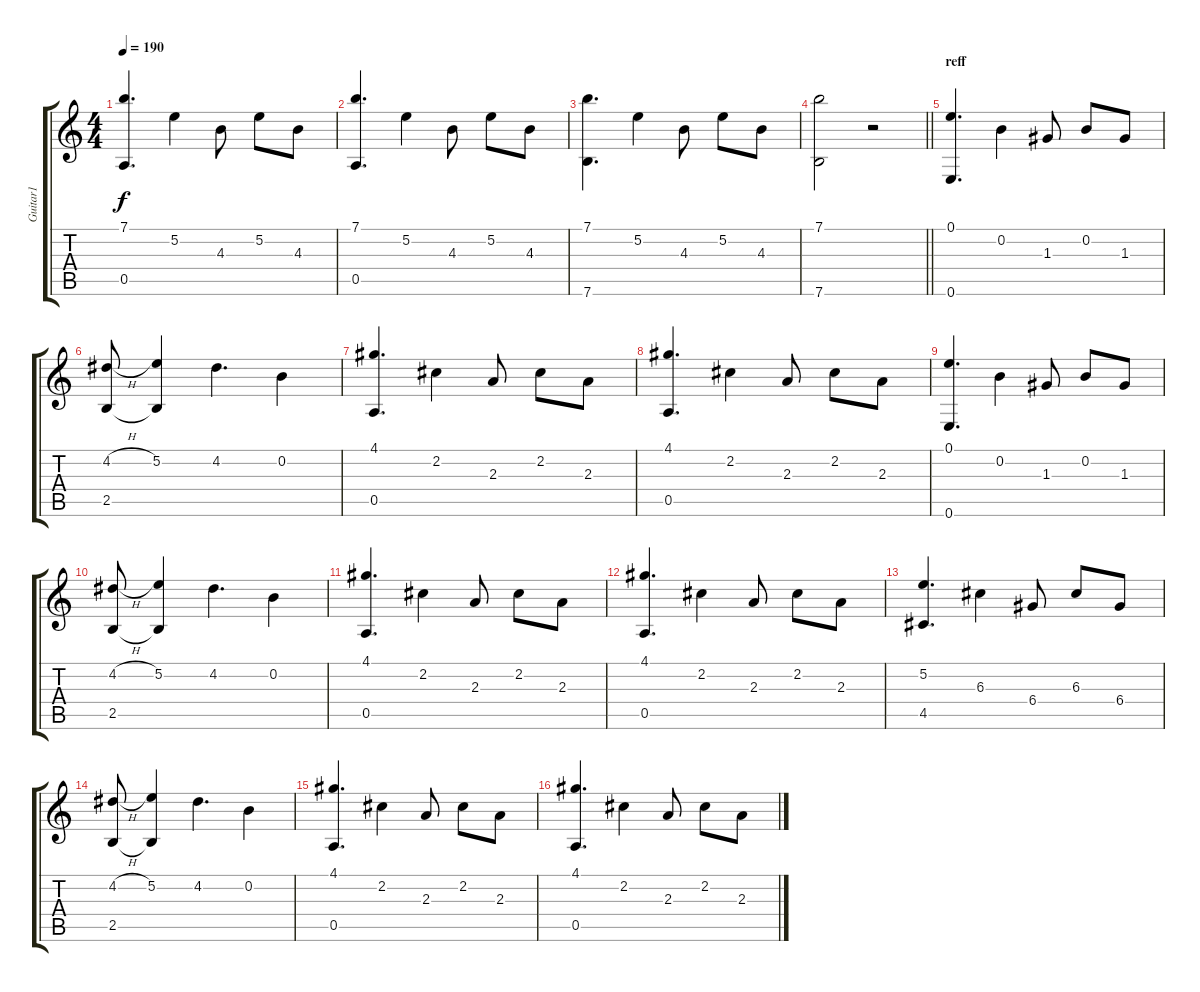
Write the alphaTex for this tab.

\track ("Guitar1" "Guitar1") {instrument acousticguitarsteel}
\staff {score tabs}
\tuning (E4 B3 G3 D3 A2 E2) {hide}
\ts (4 4)
\tempo 190
\clef g2
\ks c
(7.1 0.5).4{d dy f} 5.2.4 4.3.8 5.2.8 4.3.8 |
(7.1 0.5).4{d} 5.2.4 4.3.8 5.2.8 4.3.8 |
(7.1 7.6).4{d} 5.2.4 4.3.8 5.2.8 4.3.8 |
\barLineRight lightlight
(7.1 7.6).2 r.2 |
\section ("" "reff")
(0.1 0.6).4{d} 0.2.4 1.3.8 0.2.8 1.3.8 |
(4.2{h} 2.5).8 (5.2 2.5{t}).4 4.2.4{d} 0.2.4 |
(4.1 0.5).4{d} 2.2.4 2.3.8 2.2.8 2.3.8 |
(4.1 0.5).4{d} 2.2.4 2.3.8 2.2.8 2.3.8 |
(0.1 0.6).4{d} 0.2.4 1.3.8 0.2.8 1.3.8 |
(4.2{h} 2.5).8 (5.2 2.5{t}).4 4.2.4{d} 0.2.4 |
(4.1 0.5).4{d} 2.2.4 2.3.8 2.2.8 2.3.8 |
(4.1 0.5).4{d} 2.2.4 2.3.8 2.2.8 2.3.8 |
(5.2 4.5).4{d} 6.3.4 6.4.8 6.3.8 6.4.8 |
(4.2{h} 2.5).8 (5.2 2.5{t}).4 4.2.4{d} 0.2.4 |
(4.1 0.5).4{d} 2.2.4 2.3.8 2.2.8 2.3.8 |
(4.1 0.5).4{d} 2.2.4 2.3.8 2.2.8 2.3.8
